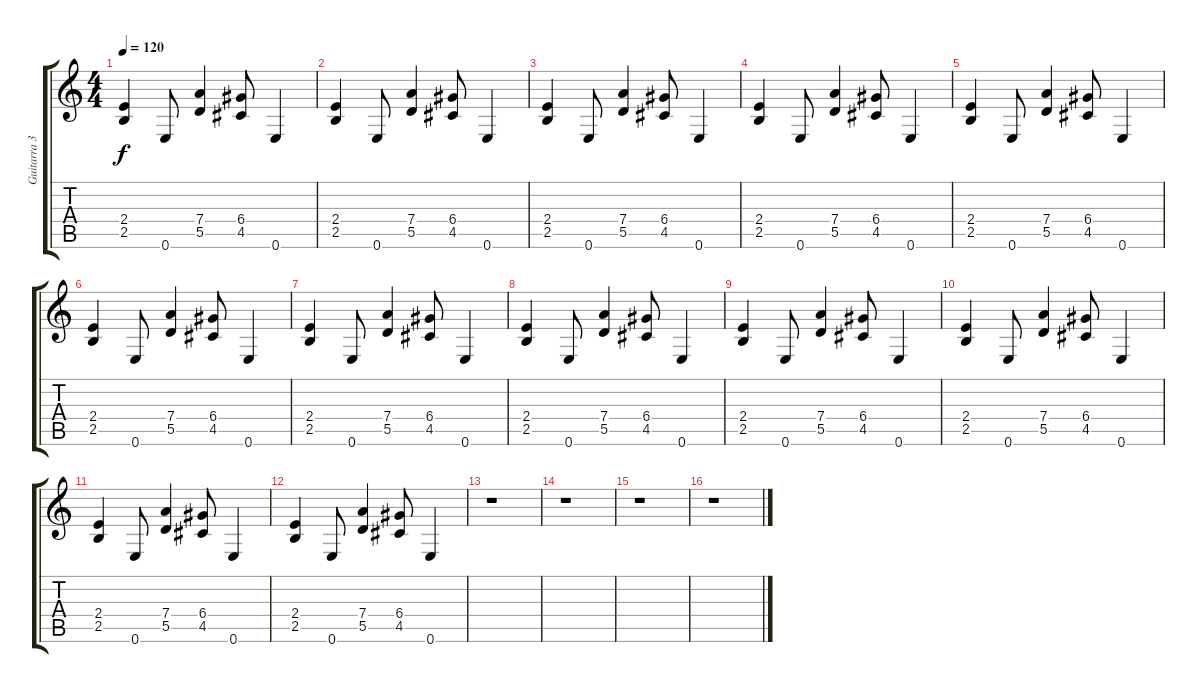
\track ("Guitarra 3" "Guitarra 3") {instrument electricguitarclean}
\staff {score tabs}
\tuning (E4 B3 G3 D3 A2 E2) {hide}
\ts (4 4)
\tempo 120
\clef g2
\ks c
(2.4 2.5).4{dy f} 0.6.8 (7.4 5.5).4 (6.4 4.5).8 0.6.4 |
(2.4 2.5).4 0.6.8 (7.4 5.5).4 (6.4 4.5).8 0.6.4 |
(2.4 2.5).4 0.6.8 (7.4 5.5).4 (6.4 4.5).8 0.6.4 |
(2.4 2.5).4 0.6.8 (7.4 5.5).4 (6.4 4.5).8 0.6.4 |
(2.4 2.5).4 0.6.8 (7.4 5.5).4 (6.4 4.5).8 0.6.4 |
(2.4 2.5).4 0.6.8 (7.4 5.5).4 (6.4 4.5).8 0.6.4 |
(2.4 2.5).4 0.6.8 (7.4 5.5).4 (6.4 4.5).8 0.6.4 |
(2.4 2.5).4 0.6.8 (7.4 5.5).4 (6.4 4.5).8 0.6.4 |
(2.4 2.5).4 0.6.8 (7.4 5.5).4 (6.4 4.5).8 0.6.4 |
(2.4 2.5).4 0.6.8 (7.4 5.5).4 (6.4 4.5).8 0.6.4 |
(2.4 2.5).4 0.6.8 (7.4 5.5).4 (6.4 4.5).8 0.6.4 |
(2.4 2.5).4 0.6.8 (7.4 5.5).4 (6.4 4.5).8 0.6.4 |
r.1 |
r.1 |
r.1 |
r.1
